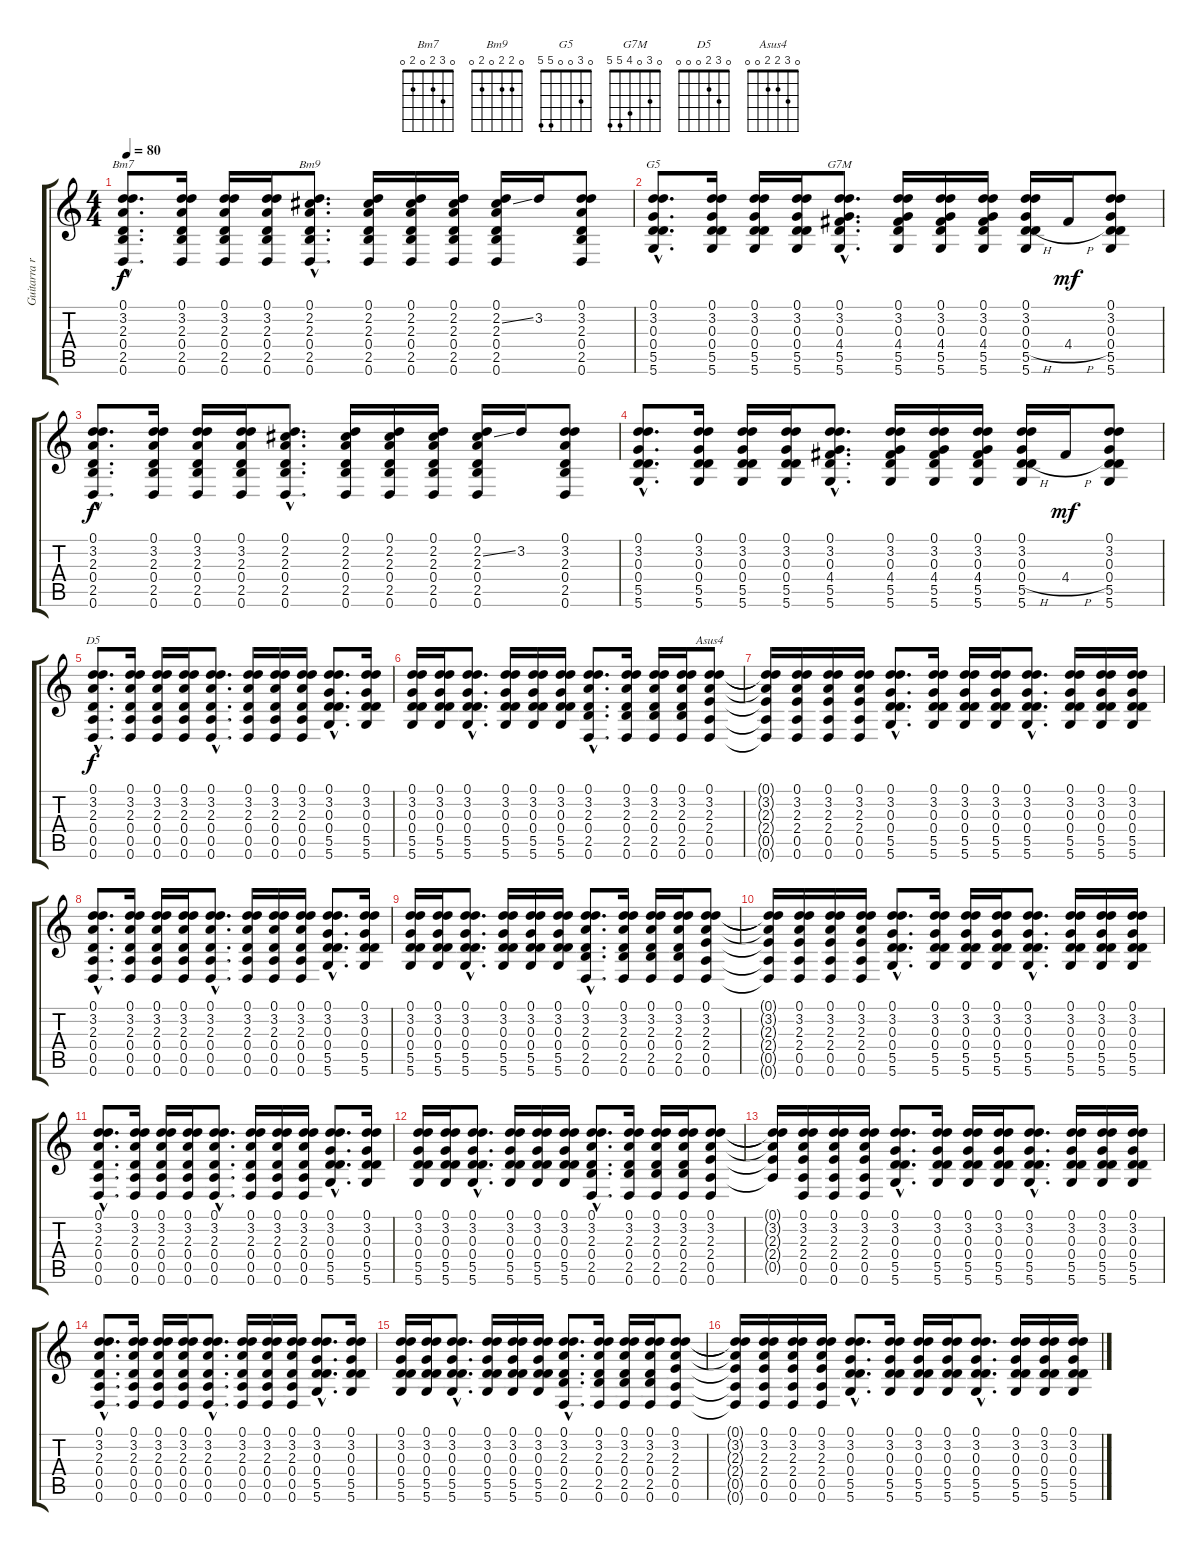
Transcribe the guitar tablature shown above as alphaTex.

\track ("Guitarra ritmica" "Guitarra r") {instrument acousticguitarnylon}
\staff {score tabs}
\tuning (D4 B3 G3 D3 A2 D2) {hide}
\chord ("Bm7" 0 3 2 0 2 0)
\chord ("Bm9" 0 2 2 0 2 0)
\chord ("G5" 0 3 0 0 5 5)
\chord ("G7M" 0 3 0 4 5 5)
\chord ("D5" 0 3 2 0 0 0)
\chord ("Asus4" 0 3 2 2 0 0)
\ts (4 4)
\tempo 80
\clef g2
\ks c
(0.1{hac} 3.2{hac} 2.3{hac} 0.4{hac} 2.5{hac} 0.6{hac}).8{d ch "Bm7" dy f instrument acousticguitarnylon} (0.1 3.2 2.3 0.4 2.5 0.6).16 (0.1 3.2 2.3 0.4 2.5 0.6).16 (0.1 3.2 2.3 0.4 2.5 0.6).16 (0.1{hac} 2.2{hac} 2.3{hac} 0.4{hac} 2.5{hac} 0.6{hac}).8{d ch "Bm9"} (0.1 2.2 2.3 0.4 2.5 0.6).16 (0.1 2.2 2.3 0.4 2.5 0.6).16 (0.1 2.2 2.3 0.4 2.5 0.6).16 (0.1 2.2{ss} 2.3 0.4 2.5 0.6).16 3.2.16 (0.1 3.2 2.3 0.4 2.5 0.6).8 |
(0.1{hac} 3.2{hac} 0.3{hac} 0.4{hac} 5.5{hac} 5.6{hac}).8{d ch "G5"} (0.1 3.2 0.3 0.4 5.5 5.6).16 (0.1 3.2 0.3 0.4 5.5 5.6).16 (0.1 3.2 0.3 0.4 5.5 5.6).16 (0.1{hac} 3.2{hac} 0.3{hac} 4.4{hac} 5.5{hac} 5.6{hac}).8{d ch "G7M"} (0.1 3.2 0.3 4.4 5.5 5.6).16 (0.1 3.2 0.3 4.4 5.5 5.6).16 (0.1 3.2 0.3 4.4 5.5 5.6).16 (0.1 3.2 0.3 0.4{h} 5.5 5.6).16 4.4{h}.16{dy mf} (0.1 3.2 0.3 0.4 5.5 5.6).8 |
(0.1{hac} 3.2{hac} 2.3{hac} 0.4{hac} 2.5{hac} 0.6{hac}).8{d dy f} (0.1 3.2 2.3 0.4 2.5 0.6).16 (0.1 3.2 2.3 0.4 2.5 0.6).16 (0.1 3.2 2.3 0.4 2.5 0.6).16 (0.1{hac} 2.2{hac} 2.3{hac} 0.4{hac} 2.5{hac} 0.6{hac}).8{d} (0.1 2.2 2.3 0.4 2.5 0.6).16 (0.1 2.2 2.3 0.4 2.5 0.6).16 (0.1 2.2 2.3 0.4 2.5 0.6).16 (0.1 2.2{ss} 2.3 0.4 2.5 0.6).16 3.2.16 (0.1 3.2 2.3 0.4 2.5 0.6).8 |
(0.1{hac} 3.2{hac} 0.3{hac} 0.4{hac} 5.5{hac} 5.6{hac}).8{d} (0.1 3.2 0.3 0.4 5.5 5.6).16 (0.1 3.2 0.3 0.4 5.5 5.6).16 (0.1 3.2 0.3 0.4 5.5 5.6).16 (0.1{hac} 3.2{hac} 0.3{hac} 4.4{hac} 5.5{hac} 5.6{hac}).8{d} (0.1 3.2 0.3 4.4 5.5 5.6).16 (0.1 3.2 0.3 4.4 5.5 5.6).16 (0.1 3.2 0.3 4.4 5.5 5.6).16 (0.1 3.2 0.3 0.4{h} 5.5 5.6).16 4.4{h}.16{dy mf} (0.1 3.2 0.3 0.4 5.5 5.6).8 |
(0.1{hac} 3.2{hac} 2.3{hac} 0.4{hac} 0.5{hac} 0.6{hac}).8{d ch "D5" dy f} (0.1 3.2 2.3 0.4 0.5 0.6).16 (0.1 3.2 2.3 0.4 0.5 0.6).16 (0.1 3.2 2.3 0.4 0.5 0.6).16 (0.1{hac} 3.2{hac} 2.3{hac} 0.4{hac} 0.5{hac} 0.6{hac}).8{d} (0.1 3.2 2.3 0.4 0.5 0.6).16 (0.1 3.2 2.3 0.4 0.5 0.6).16 (0.1 3.2 2.3 0.4 0.5 0.6).16 (0.1{hac} 3.2{hac} 0.3{hac} 0.4{hac} 5.5{hac} 5.6{hac}).8{d} (0.1 3.2 0.3 0.4 5.5 5.6).16 |
(0.1 3.2 0.3 0.4 5.5 5.6).16 (0.1 3.2 0.3 0.4 5.5 5.6).16 (0.1{hac} 3.2{hac} 0.3{hac} 0.4{hac} 5.5{hac} 5.6{hac}).8{d} (0.1 3.2 0.3 0.4 5.5 5.6).16 (0.1 3.2 0.3 0.4 5.5 5.6).16 (0.1 3.2 0.3 0.4 5.5 5.6).16 (0.1{hac} 3.2{hac} 2.3{hac} 0.4{hac} 2.5{hac} 0.6{hac}).8{d} (0.1 3.2 2.3 0.4 2.5 0.6).16 (0.1 3.2 2.3 0.4 2.5 0.6).16 (0.1 3.2 2.3 0.4 2.5 0.6).16 (0.1 3.2 2.3 2.4 0.5 0.6).8{ch "Asus4"} |
(0.1{t} 3.2{t} 2.3{t} 2.4{t} 0.5{t} 0.6{t}).16 (0.1 3.2 2.3 2.4 0.5 0.6).16 (0.1 3.2 2.3 2.4 0.5 0.6).16 (0.1 3.2 2.3 2.4 0.5 0.6).16 (0.1{hac} 3.2{hac} 0.3{hac} 0.4{hac} 5.5{hac} 5.6{hac}).8{d} (0.1 3.2 0.3 0.4 5.5 5.6).16 (0.1 3.2 0.3 0.4 5.5 5.6).16 (0.1 3.2 0.3 0.4 5.5 5.6).16 (0.1{hac} 3.2{hac} 0.3{hac} 0.4{hac} 5.5{hac} 5.6{hac}).8{d} (0.1 3.2 0.3 0.4 5.5 5.6).16 (0.1 3.2 0.3 0.4 5.5 5.6).16 (0.1 3.2 0.3 0.4 5.5 5.6).16 |
(0.1{hac} 3.2{hac} 2.3{hac} 0.4{hac} 0.5{hac} 0.6{hac}).8{d} (0.1 3.2 2.3 0.4 0.5 0.6).16 (0.1 3.2 2.3 0.4 0.5 0.6).16 (0.1 3.2 2.3 0.4 0.5 0.6).16 (0.1{hac} 3.2{hac} 2.3{hac} 0.4{hac} 0.5{hac} 0.6{hac}).8{d} (0.1 3.2 2.3 0.4 0.5 0.6).16 (0.1 3.2 2.3 0.4 0.5 0.6).16 (0.1 3.2 2.3 0.4 0.5 0.6).16 (0.1{hac} 3.2{hac} 0.3{hac} 0.4{hac} 5.5{hac} 5.6{hac}).8{d} (0.1 3.2 0.3 0.4 5.5 5.6).16 |
(0.1 3.2 0.3 0.4 5.5 5.6).16 (0.1 3.2 0.3 0.4 5.5 5.6).16 (0.1{hac} 3.2{hac} 0.3{hac} 0.4{hac} 5.5{hac} 5.6{hac}).8{d} (0.1 3.2 0.3 0.4 5.5 5.6).16 (0.1 3.2 0.3 0.4 5.5 5.6).16 (0.1 3.2 0.3 0.4 5.5 5.6).16 (0.1{hac} 3.2{hac} 2.3{hac} 0.4{hac} 2.5{hac} 0.6{hac}).8{d} (0.1 3.2 2.3 0.4 2.5 0.6).16 (0.1 3.2 2.3 0.4 2.5 0.6).16 (0.1 3.2 2.3 0.4 2.5 0.6).16 (0.1 3.2 2.3 2.4 0.5 0.6).8 |
(0.1{t} 3.2{t} 2.3{t} 2.4{t} 0.5{t} 0.6{t}).16 (0.1 3.2 2.3 2.4 0.5 0.6).16 (0.1 3.2 2.3 2.4 0.5 0.6).16 (0.1 3.2 2.3 2.4 0.5 0.6).16 (0.1{hac} 3.2{hac} 0.3{hac} 0.4{hac} 5.5{hac} 5.6{hac}).8{d} (0.1 3.2 0.3 0.4 5.5 5.6).16 (0.1 3.2 0.3 0.4 5.5 5.6).16 (0.1 3.2 0.3 0.4 5.5 5.6).16 (0.1{hac} 3.2{hac} 0.3{hac} 0.4{hac} 5.5{hac} 5.6{hac}).8{d} (0.1 3.2 0.3 0.4 5.5 5.6).16 (0.1 3.2 0.3 0.4 5.5 5.6).16 (0.1 3.2 0.3 0.4 5.5 5.6).16 |
(0.1{hac} 3.2{hac} 2.3{hac} 0.4{hac} 0.5{hac} 0.6{hac}).8{d} (0.1 3.2 2.3 0.4 0.5 0.6).16 (0.1 3.2 2.3 0.4 0.5 0.6).16 (0.1 3.2 2.3 0.4 0.5 0.6).16 (0.1{hac} 3.2{hac} 2.3{hac} 0.4{hac} 0.5{hac} 0.6{hac}).8{d} (0.1 3.2 2.3 0.4 0.5 0.6).16 (0.1 3.2 2.3 0.4 0.5 0.6).16 (0.1 3.2 2.3 0.4 0.5 0.6).16 (0.1{hac} 3.2{hac} 0.3{hac} 0.4{hac} 5.5{hac} 5.6{hac}).8{d} (0.1 3.2 0.3 0.4 5.5 5.6).16 |
(0.1 3.2 0.3 0.4 5.5 5.6).16 (0.1 3.2 0.3 0.4 5.5 5.6).16 (0.1{hac} 3.2{hac} 0.3{hac} 0.4{hac} 5.5{hac} 5.6{hac}).8{d} (0.1 3.2 0.3 0.4 5.5 5.6).16 (0.1 3.2 0.3 0.4 5.5 5.6).16 (0.1 3.2 0.3 0.4 5.5 5.6).16 (0.1{hac} 3.2{hac} 2.3{hac} 0.4{hac} 2.5{hac} 0.6{hac}).8{d} (0.1 3.2 2.3 0.4 2.5 0.6).16 (0.1 3.2 2.3 0.4 2.5 0.6).16 (0.1 3.2 2.3 0.4 2.5 0.6).16 (0.1 3.2 2.3 2.4 0.5 0.6).8 |
(0.1{t} 3.2{t} 2.3{t} 2.4{t} 0.5{t}).16 (0.1 3.2 2.3 2.4 0.5 0.6).16 (0.1 3.2 2.3 2.4 0.5 0.6).16 (0.1 3.2 2.3 2.4 0.5 0.6).16 (0.1{hac} 3.2{hac} 0.3{hac} 0.4{hac} 5.5{hac} 5.6{hac}).8{d} (0.1 3.2 0.3 0.4 5.5 5.6).16 (0.1 3.2 0.3 0.4 5.5 5.6).16 (0.1 3.2 0.3 0.4 5.5 5.6).16 (0.1{hac} 3.2{hac} 0.3{hac} 0.4{hac} 5.5{hac} 5.6{hac}).8{d} (0.1 3.2 0.3 0.4 5.5 5.6).16 (0.1 3.2 0.3 0.4 5.5 5.6).16 (0.1 3.2 0.3 0.4 5.5 5.6).16 |
(0.1{hac} 3.2{hac} 2.3{hac} 0.4{hac} 0.5{hac} 0.6{hac}).8{d} (0.1 3.2 2.3 0.4 0.5 0.6).16 (0.1 3.2 2.3 0.4 0.5 0.6).16 (0.1 3.2 2.3 0.4 0.5 0.6).16 (0.1{hac} 3.2{hac} 2.3{hac} 0.4{hac} 0.5{hac} 0.6{hac}).8{d} (0.1 3.2 2.3 0.4 0.5 0.6).16 (0.1 3.2 2.3 0.4 0.5 0.6).16 (0.1 3.2 2.3 0.4 0.5 0.6).16 (0.1{hac} 3.2{hac} 0.3{hac} 0.4{hac} 5.5{hac} 5.6{hac}).8{d} (0.1 3.2 0.3 0.4 5.5 5.6).16 |
(0.1 3.2 0.3 0.4 5.5 5.6).16 (0.1 3.2 0.3 0.4 5.5 5.6).16 (0.1{hac} 3.2{hac} 0.3{hac} 0.4{hac} 5.5{hac} 5.6{hac}).8{d} (0.1 3.2 0.3 0.4 5.5 5.6).16 (0.1 3.2 0.3 0.4 5.5 5.6).16 (0.1 3.2 0.3 0.4 5.5 5.6).16 (0.1{hac} 3.2{hac} 2.3{hac} 0.4{hac} 2.5{hac} 0.6{hac}).8{d} (0.1 3.2 2.3 0.4 2.5 0.6).16 (0.1 3.2 2.3 0.4 2.5 0.6).16 (0.1 3.2 2.3 0.4 2.5 0.6).16 (0.1 3.2 2.3 2.4 0.5 0.6).8 |
(0.1{t} 3.2{t} 2.3{t} 2.4{t} 0.5{t} 0.6{t}).16 (0.1 3.2 2.3 2.4 0.5 0.6).16 (0.1 3.2 2.3 2.4 0.5 0.6).16 (0.1 3.2 2.3 2.4 0.5 0.6).16 (0.1{hac} 3.2{hac} 0.3{hac} 0.4{hac} 5.5{hac} 5.6{hac}).8{d} (0.1 3.2 0.3 0.4 5.5 5.6).16 (0.1 3.2 0.3 0.4 5.5 5.6).16 (0.1 3.2 0.3 0.4 5.5 5.6).16 (0.1{hac} 3.2{hac} 0.3{hac} 0.4{hac} 5.5{hac} 5.6{hac}).8{d} (0.1 3.2 0.3 0.4 5.5 5.6).16 (0.1 3.2 0.3 0.4 5.5 5.6).16 (0.1 3.2 0.3 0.4 5.5 5.6).16
